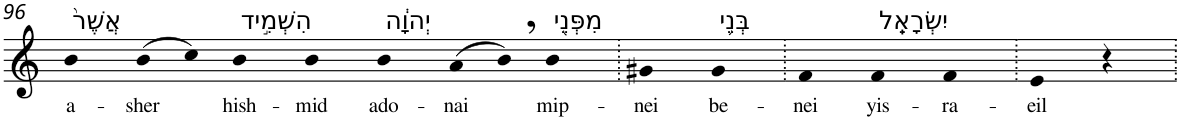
**kern	**text
*part1	*part1
*staff1	*staff1
*I"Piano	*
*I'Pno	*
!!LO:PB:g=z
*clefG2	*
*k[]	*
=96	=96
!LO:TX:a:t=אֲשֶׁר֙	!
!	!LO:LY:b
4b	a-
!	!LO:LY:b
(>8b	-sher
8cc)	.
!LO:TX:a:t=הִשְׁמִ֣יד	!
!	!LO:LY:b
4b	hish-
!	!LO:LY:b
4b	-mid
!LO:TX:a:t=יְהוָ֔ה	!
!	!LO:LY:b
4b	ado-
!	!LO:LY:b
(>8a	-nai
8b,)	.
!LO:TX:a:t=מִפְּנֵ֖י	!
!	!LO:LY:b
4b	mip-
=97.	=97.
!	!LO:LY:b
4g#X	-nei
!LO:TX:a:t=בְּנֵ֥י	!
!	!LO:LY:b
4g#	be-
=98.	=98.
!	!LO:LY:b
4f	-nei
!LO:TX:a:t=יִשְׂרָאֵֽל	!
!	!LO:LY:b
4f	yis-
!	!LO:LY:b
4f	-ra-
=99.	=99.
!	!LO:LY:b
4e	-eil
4r	.
=.	=.
*-	*-
